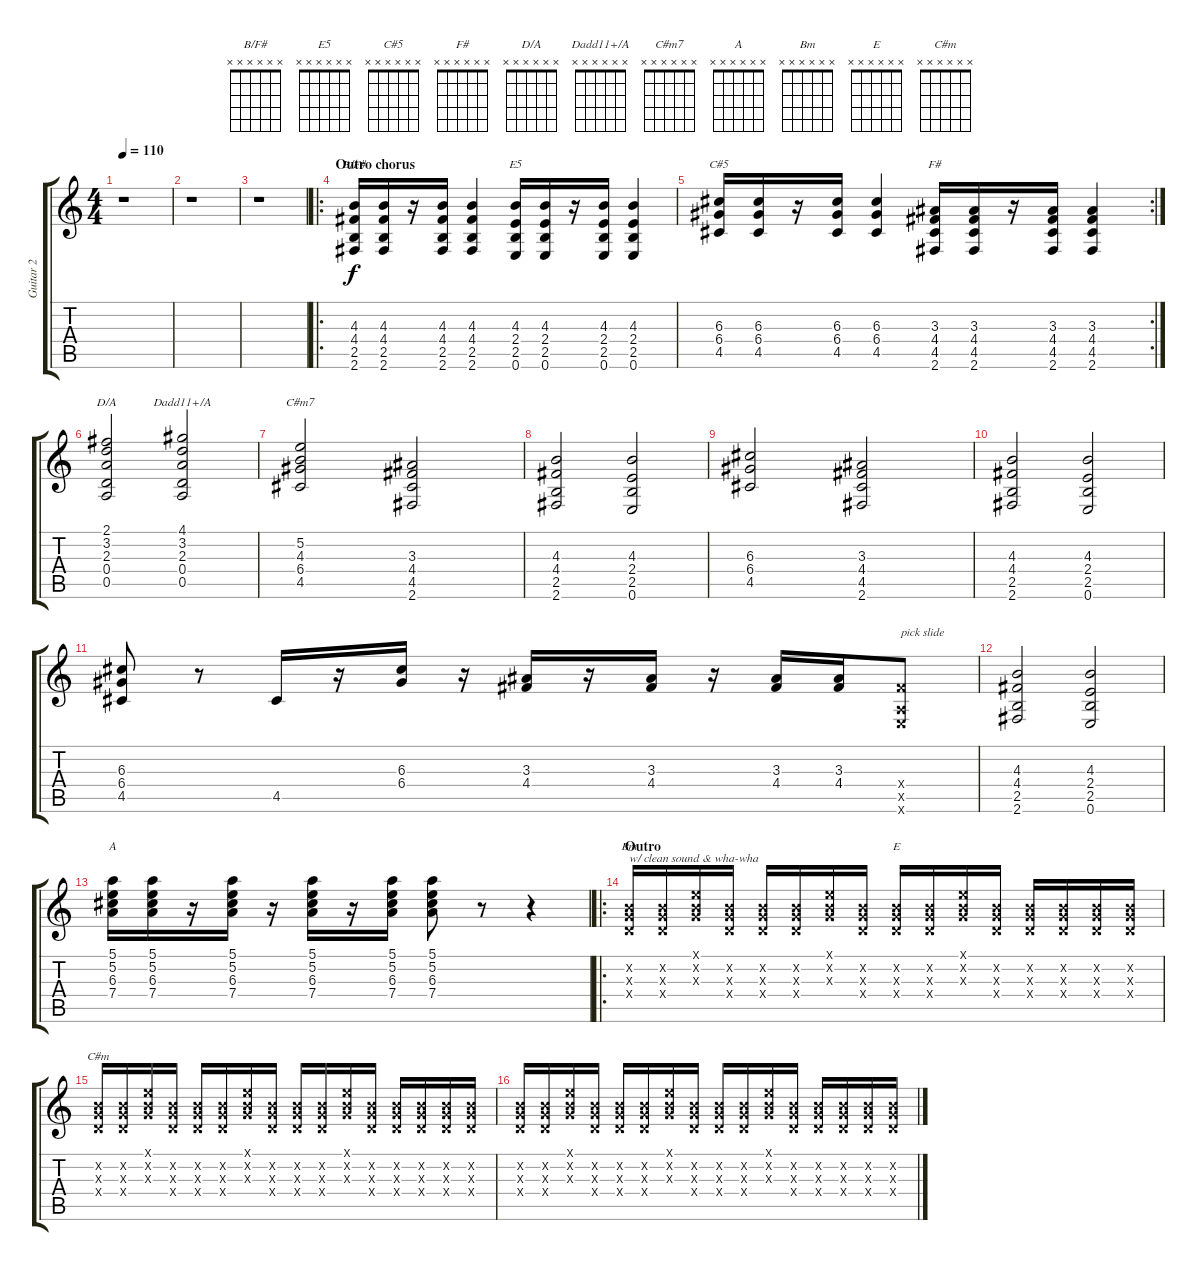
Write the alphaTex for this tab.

\track ("Guitar 2" "Guitar 2") {instrument distortionguitar}
\staff {score tabs}
\tuning (E4 B3 G3 D3 A2 E2) {hide}
\chord ("B/F#" x x x x x x) {firstfret 0}
\chord ("E5" x x x x x x) {firstfret 0}
\chord ("C#5" x x x x x x) {firstfret 0}
\chord ("F#" x x x x x x) {firstfret 0}
\chord ("D/A" x x x x x x) {firstfret 0}
\chord ("Dadd11+/A" x x x x x x) {firstfret 0}
\chord ("C#m7" x x x x x x) {firstfret 0}
\chord ("A" x x x x x x) {firstfret 0}
\chord ("Bm" x x x x x x) {firstfret 0}
\chord ("E" x x x x x x) {firstfret 0}
\chord ("C#m" x x x x x x) {firstfret 0}
\ts (4 4)
\tempo 110
\clef g2
\ks c
r.1{dy f} |
r.1 |
r.1 |
\ro
\section ("" "Outro chorus")
(4.3 4.4 2.5 2.6).16{ch "B/F#"} (4.3 4.4 2.5 2.6).16 r.16 (4.3 4.4 2.5 2.6).16 (4.3 4.4 2.5 2.6).4 (4.3 2.4 2.5 0.6).16{ch "E5"} (4.3 2.4 2.5 0.6).16 r.16 (4.3 2.4 2.5 0.6).16 (4.3 2.4 2.5 0.6).4 |
\rc 2
(6.3 6.4 4.5).16{ch "C#5"} (6.3 6.4 4.5).16 r.16 (6.3 6.4 4.5).16 (6.3 6.4 4.5).4 (3.3 4.4 4.5 2.6).16{ch "F#"} (3.3 4.4 4.5 2.6).16 r.16 (3.3 4.4 4.5 2.6).16 (3.3 4.4 4.5 2.6).4 |
(2.1 3.2 2.3 0.4 0.5).2{ch "D/A"} (4.1 3.2 2.3 0.4 0.5).2{ch "Dadd11+/A"} |
(5.2 4.3 6.4 4.5).2{ch "C#m7"} (3.3 4.4 4.5 2.6).2 |
(4.3 4.4 2.5 2.6).2 (4.3 2.4 2.5 0.6).2 |
(6.3 6.4 4.5).2 (3.3 4.4 4.5 2.6).2 |
(4.3 4.4 2.5 2.6).2 (4.3 2.4 2.5 0.6).2 |
(6.3 6.4 4.5).8 r.8 4.5.16 r.16 (6.3 6.4).16 r.16 (3.3 4.4).16 r.16 (3.3 4.4).16 r.16 (3.3 4.4).16 (3.3 4.4).16 (4.4{x} 0.5{x} 0.6{x}).8{txt "pick slide"} |
(4.3 4.4 2.5 2.6).2 (4.3 2.4 2.5 0.6).2 |
(5.1 5.2 6.3 7.4).16{ch "A"} (5.1 5.2 6.3 7.4).16 r.16 (5.1 5.2 6.3 7.4).16 r.16 (5.1 5.2 6.3 7.4).16 r.16 (5.1 5.2 6.3 7.4).16 (5.1 5.2 6.3 7.4).8 r.8 r.4 |
\ro
\section ("" "Outro")
(0.2{x} 0.3{x} 0.4{x}).16{ch "Bm" txt "w/ clean sound & wha-wha"} (0.2{x} 0.3{x} 0.4{x}).16 (0.1{x} 0.2{x} 0.3{x}).16 (0.2{x} 0.3{x} 0.4{x}).16 (0.2{x} 0.3{x} 0.4{x}).16 (0.2{x} 0.3{x} 0.4{x}).16 (0.1{x} 0.2{x} 0.3{x}).16 (0.2{x} 0.3{x} 0.4{x}).16 (0.2{x} 0.3{x} 0.4{x}).16{ch "E"} (0.2{x} 0.3{x} 0.4{x}).16 (0.1{x} 0.2{x} 0.3{x}).16 (0.2{x} 0.3{x} 0.4{x}).16 (0.2{x} 0.3{x} 0.4{x}).16 (0.2{x} 0.3{x} 0.4{x}).16 (0.2{x} 0.3{x} 0.4{x}).16 (0.2{x} 0.3{x} 0.4{x}).16 |
(0.2{x} 0.3{x} 0.4{x}).16{ch "C#m"} (0.2{x} 0.3{x} 0.4{x}).16 (0.1{x} 0.2{x} 0.3{x}).16 (0.2{x} 0.3{x} 0.4{x}).16 (0.2{x} 0.3{x} 0.4{x}).16 (0.2{x} 0.3{x} 0.4{x}).16 (0.1{x} 0.2{x} 0.3{x}).16 (0.2{x} 0.3{x} 0.4{x}).16 (0.2{x} 0.3{x} 0.4{x}).16 (0.2{x} 0.3{x} 0.4{x}).16 (0.1{x} 0.2{x} 0.3{x}).16 (0.2{x} 0.3{x} 0.4{x}).16 (0.2{x} 0.3{x} 0.4{x}).16 (0.2{x} 0.3{x} 0.4{x}).16 (0.2{x} 0.3{x} 0.4{x}).16 (0.2{x} 0.3{x} 0.4{x}).16 |
(0.2{x} 0.3{x} 0.4{x}).16 (0.2{x} 0.3{x} 0.4{x}).16 (0.1{x} 0.2{x} 0.3{x}).16 (0.2{x} 0.3{x} 0.4{x}).16 (0.2{x} 0.3{x} 0.4{x}).16 (0.2{x} 0.3{x} 0.4{x}).16 (0.1{x} 0.2{x} 0.3{x}).16 (0.2{x} 0.3{x} 0.4{x}).16 (0.2{x} 0.3{x} 0.4{x}).16 (0.2{x} 0.3{x} 0.4{x}).16 (0.1{x} 0.2{x} 0.3{x}).16 (0.2{x} 0.3{x} 0.4{x}).16 (0.2{x} 0.3{x} 0.4{x}).16 (0.2{x} 0.3{x} 0.4{x}).16 (0.2{x} 0.3{x} 0.4{x}).16 (0.2{x} 0.3{x} 0.4{x}).16
